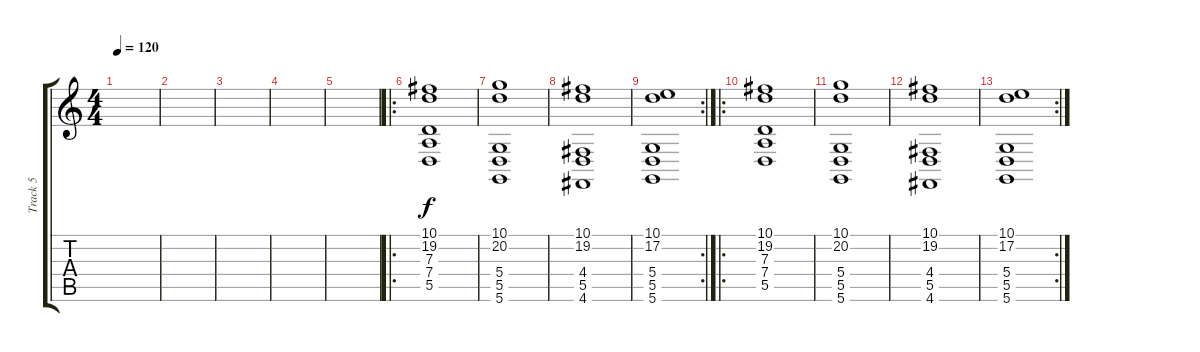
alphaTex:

\track ("Track 5" "Track 5") {instrument pad7halo}
\staff {score tabs}
\tuning (E4 B3 G3 D3 A2 D2) {hide}
\ts (4 4)
\tempo 120
\clef g2
\ks c
|
|
|
|
|
\ro
(10.1 19.2 7.3 7.4 5.5).1 |
(10.1 20.2 5.4 5.5 5.6).1 |
(10.1 19.2 4.4 5.5 4.6).1 |
\rc 2
(10.1 17.2 5.4 5.5 5.6).1 |
\ro
(10.1 19.2 7.3 7.4 5.5).1 |
(10.1 20.2 5.4 5.5 5.6).1 |
(10.1 19.2 4.4 5.5 4.6).1 |
\rc 2
(10.1 17.2 5.4 5.5 5.6).1
